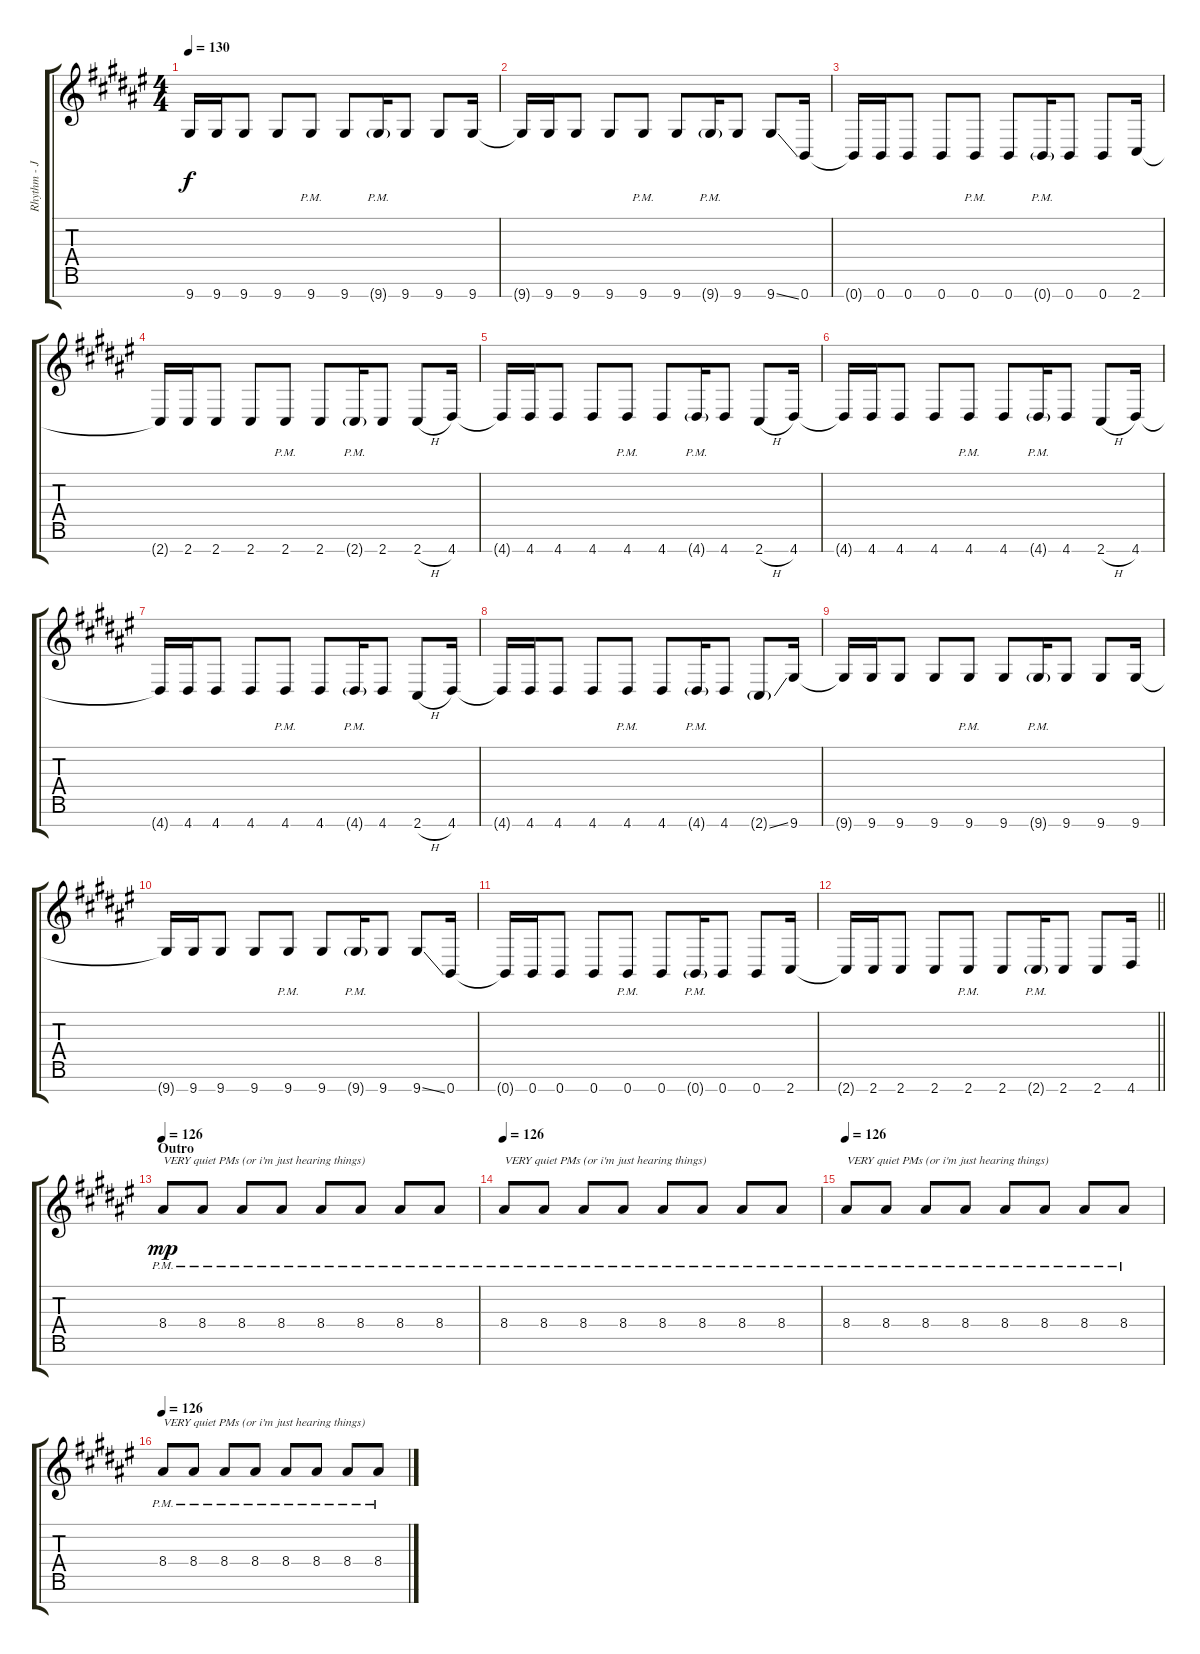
\track ("Rhythm - Jochem Jacobs" "Rhythm - J") {instrument distortionguitar}
\staff {score tabs}
\tuning (E4 B3 G3 D3 A2 E2 B1) {hide}
\ts (4 4)
\tempo 130
\clef g2
\ks d#minor
9.7{t}.16{dy f} 9.7.16 9.7.8 9.7.8 9.7{pm}.8 9.7.8 9.7{g pm}.16 9.7.8 9.7.8 9.7.16 |
9.7{t}.16 9.7.16 9.7.8 9.7.8 9.7{pm}.8 9.7.8 9.7{g pm}.16 9.7.8 9.7{ss}.8 0.7.16 |
0.7{t}.16 0.7.16 0.7.8 0.7.8 0.7{pm}.8 0.7.8 0.7{g pm}.16 0.7.8 0.7.8 2.7.16 |
2.7{t}.16 2.7.16 2.7.8 2.7.8 2.7{pm}.8 2.7.8 2.7{g pm}.16 2.7.8 2.7{h}.8 4.7.16 |
4.7{t}.16 4.7.16 4.7.8 4.7.8 4.7{pm}.8 4.7.8 4.7{g pm}.16 4.7.8 2.7{h}.8 4.7.16 |
4.7{t}.16 4.7.16 4.7.8 4.7.8 4.7{pm}.8 4.7.8 4.7{g pm}.16 4.7.8 2.7{h}.8 4.7.16 |
4.7{t}.16 4.7.16 4.7.8 4.7.8 4.7{pm}.8 4.7.8 4.7{g pm}.16 4.7.8 2.7{h}.8 4.7.16 |
4.7{t}.16 4.7.16 4.7.8 4.7.8 4.7{pm}.8 4.7.8 4.7{g pm}.16 4.7.8 2.7{ss g}.8 9.7.16 |
9.7{t}.16 9.7.16 9.7.8 9.7.8 9.7{pm}.8 9.7.8 9.7{g pm}.16 9.7.8 9.7.8 9.7.16 |
9.7{t}.16 9.7.16 9.7.8 9.7.8 9.7{pm}.8 9.7.8 9.7{g pm}.16 9.7.8 9.7{ss}.8 0.7.16 |
0.7{t}.16 0.7.16 0.7.8 0.7.8 0.7{pm}.8 0.7.8 0.7{g pm}.16 0.7.8 0.7.8 2.7.16 |
\barLineRight lightlight
2.7{t}.16 2.7.16 2.7.8 2.7.8 2.7{pm}.8 2.7.8 2.7{g pm}.16 2.7.8 2.7.8 4.7.16 |
\section ("" "Outro")
\tempo 126
8.4{pm}.8{txt "VERY quiet PMs (or i'm just hearing things)" dy mp volume 8} 8.4{pm}.8 8.4{pm}.8 8.4{pm}.8 8.4{pm}.8 8.4{pm}.8 8.4{pm}.8 8.4{pm}.8 |
\tempo 126
8.4{pm}.8{txt "VERY quiet PMs (or i'm just hearing things)" volume 5} 8.4{pm}.8 8.4{pm}.8 8.4{pm}.8 8.4{pm}.8 8.4{pm}.8 8.4{pm}.8 8.4{pm}.8 |
\tempo 126
8.4{pm}.8{txt "VERY quiet PMs (or i'm just hearing things)" volume 5} 8.4{pm}.8 8.4{pm}.8 8.4{pm}.8 8.4{pm}.8 8.4{pm}.8 8.4{pm}.8 8.4{pm}.8 |
\tempo 126
8.4{pm}.8{txt "VERY quiet PMs (or i'm just hearing things)" volume 5} 8.4{pm}.8 8.4{pm}.8 8.4{pm}.8 8.4{pm}.8 8.4{pm}.8 8.4{pm}.8 8.4{pm}.8
